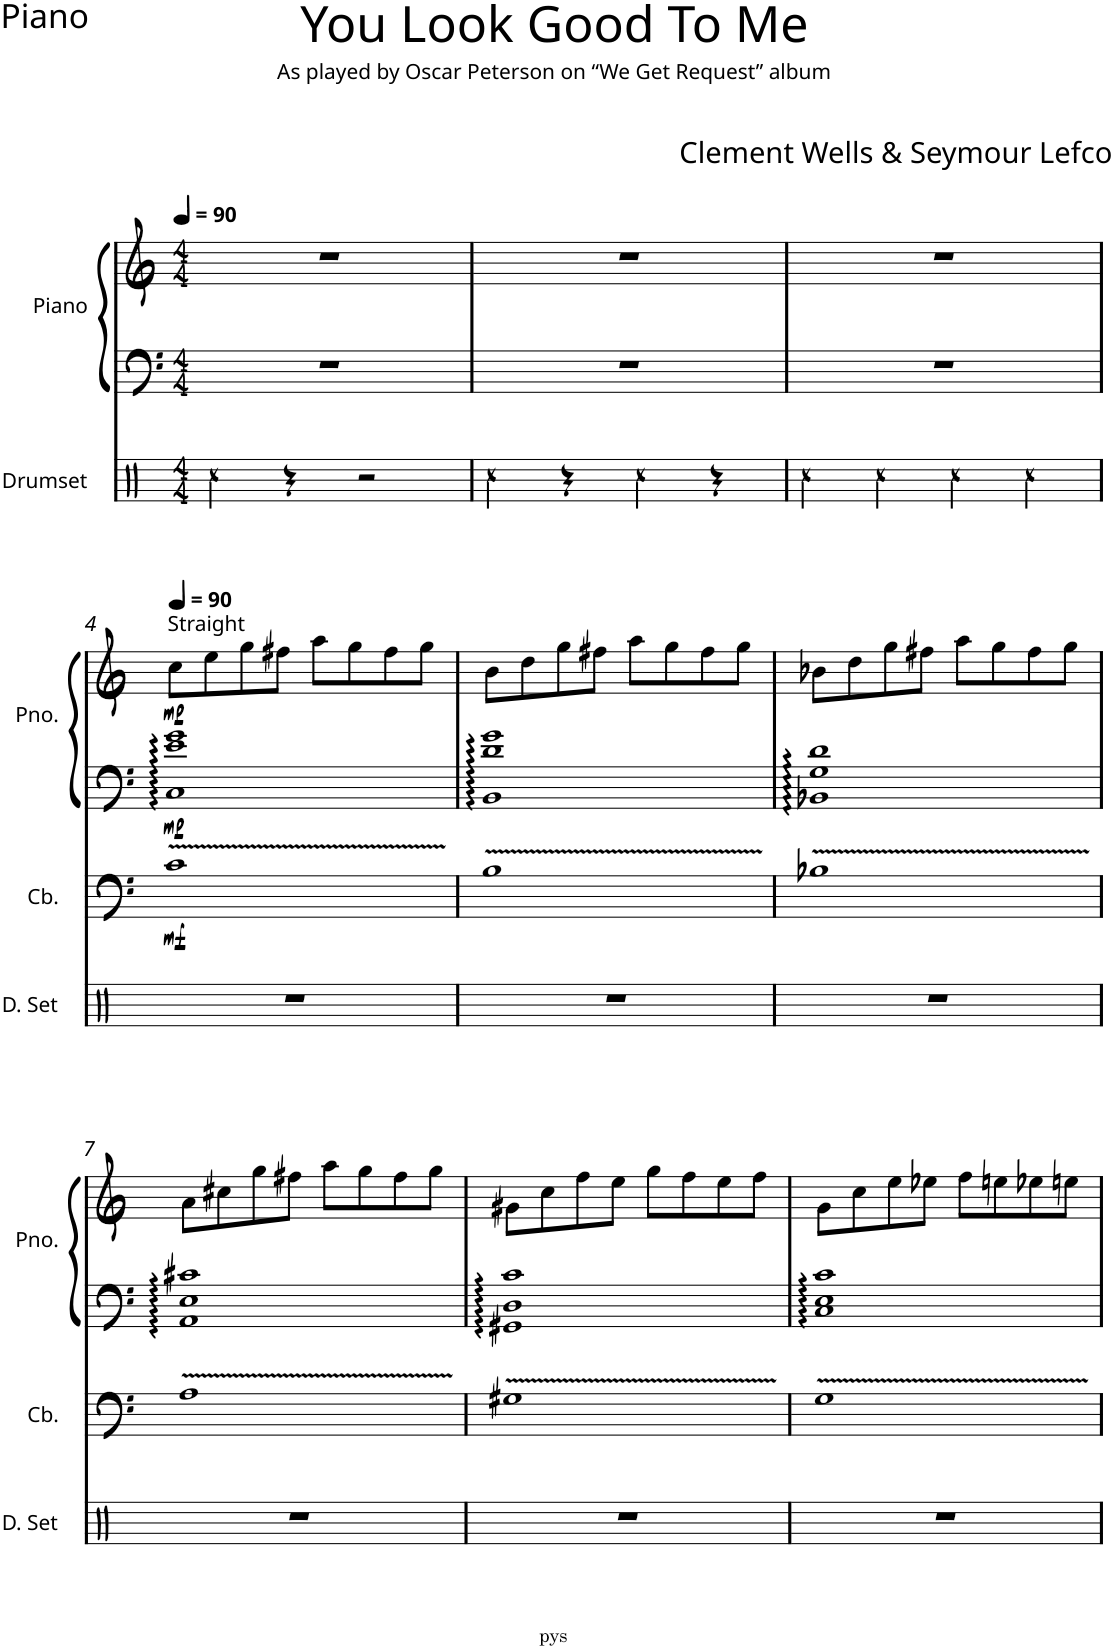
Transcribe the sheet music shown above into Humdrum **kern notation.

**kern	**kern	**dynam	**kern	**dynam	**kern	**dynam
*part4	*part3	*part3	*part2	*part2	*part1	*part1
*staff4	*staff3	*staff3	*staff2	*staff2	*staff1	*staff1
*I"Drumset	*I"Contrabass	*	*I"Piano LH	*	*I"Piano	*
*I'D. Set	*I'Cb.	*	*I'Pno	*	*I'Pno.	*
*	*stria5	*	*	*	*	*
*clefX	*clefF4	*	*clefF4	*	*clefG2	*
*	*Trd7c12	*	*	*	*	*
*k[]	*k[]	*	*k[]	*	*k[]	*
*M4/4	*M4/4	*	*M4/4	*	*M4/4	*
*MM90	*MM90	*	*MM90	*	*MM90	*
=1	=1	=1	=1	=1	=1	=1
4Rcc\	1r	.	1r	.	1r	.
4r	.	.	.	.	.	.
2r	.	.	.	.	.	.
=2	=2	=2	=2	=2	=2	=2
4Rcc\	1r	.	1r	.	1r	.
4r	.	.	.	.	.	.
4Rcc\	.	.	.	.	.	.
4r	.	.	.	.	.	.
=3	=3	=3	=3	=3	=3	=3
4Rcc\	1r	.	1r	.	1r	.
4Rcc\	.	.	.	.	.	.
4Rcc\	.	.	.	.	.	.
4Rcc\	.	.	.	.	.	.
!!LO:LB:g=z
=4	=4	=4	=4	=4	=4	=4
*	*	*	*	*	*MM90	*
!	!	!	!	!	!LO:TX:a:t=Straight	!
!	!	!LO:DY:b	!	!LO:DY:b	!	!LO:DY:b
1r	1c	mf	1C 1e 1g	mp	8cc\L	mp
.	.	.	.	.	8ee\	.
.	.	.	.	.	8gg\	.
.	.	.	.	.	8ff#X\J	.
.	.	.	.	.	8aa\L	.
.	.	.	.	.	8gg\	.
.	.	.	.	.	8ff#\	.
.	.	.	.	.	8gg\J	.
=5	=5	=5	=5	=5	=5	=5
1r	1B	.	1BB 1d 1g	.	8b\L	.
.	.	.	.	.	8dd\	.
.	.	.	.	.	8gg\	.
.	.	.	.	.	8ff#X\J	.
.	.	.	.	.	8aa\L	.
.	.	.	.	.	8gg\	.
.	.	.	.	.	8ff#\	.
.	.	.	.	.	8gg\J	.
=6	=6	=6	=6	=6	=6	=6
1r	1B-X	.	1BB-X 1G 1d	.	8b-X\L	.
.	.	.	.	.	8dd\	.
.	.	.	.	.	8gg\	.
.	.	.	.	.	8ff#X\J	.
.	.	.	.	.	8aa\L	.
.	.	.	.	.	8gg\	.
.	.	.	.	.	8ff#\	.
.	.	.	.	.	8gg\J	.
!!LO:LB:g=z
=7	=7	=7	=7	=7	=7	=7
1r	1A	.	1AA 1E 1c#X	.	8a\L	.
.	.	.	.	.	8cc#X\	.
.	.	.	.	.	8gg\	.
.	.	.	.	.	8ff#X\J	.
.	.	.	.	.	8aa\L	.
.	.	.	.	.	8gg\	.
.	.	.	.	.	8ff#\	.
.	.	.	.	.	8gg\J	.
=8	=8	=8	=8	=8	=8	=8
1r	1G#X	.	1GG#X 1D 1c	.	8g#X\L	.
.	.	.	.	.	8cc\	.
.	.	.	.	.	8ff\	.
.	.	.	.	.	8ee\J	.
.	.	.	.	.	8gg\L	.
.	.	.	.	.	8ff\	.
.	.	.	.	.	8ee\	.
.	.	.	.	.	8ff\J	.
=9	=9	=9	=9	=9	=9	=9
1r	1G	.	1C 1E 1c	.	8g\L	.
.	.	.	.	.	8cc\	.
.	.	.	.	.	8ee\	.
.	.	.	.	.	8ee-X\J	.
.	.	.	.	.	8ff\L	.
.	.	.	.	.	8een\	.
.	.	.	.	.	8ee-X\	.
.	.	.	.	.	8een\J	.
=	=	=	=	=	=	=
*-	*-	*-	*-	*-	*-	*-
